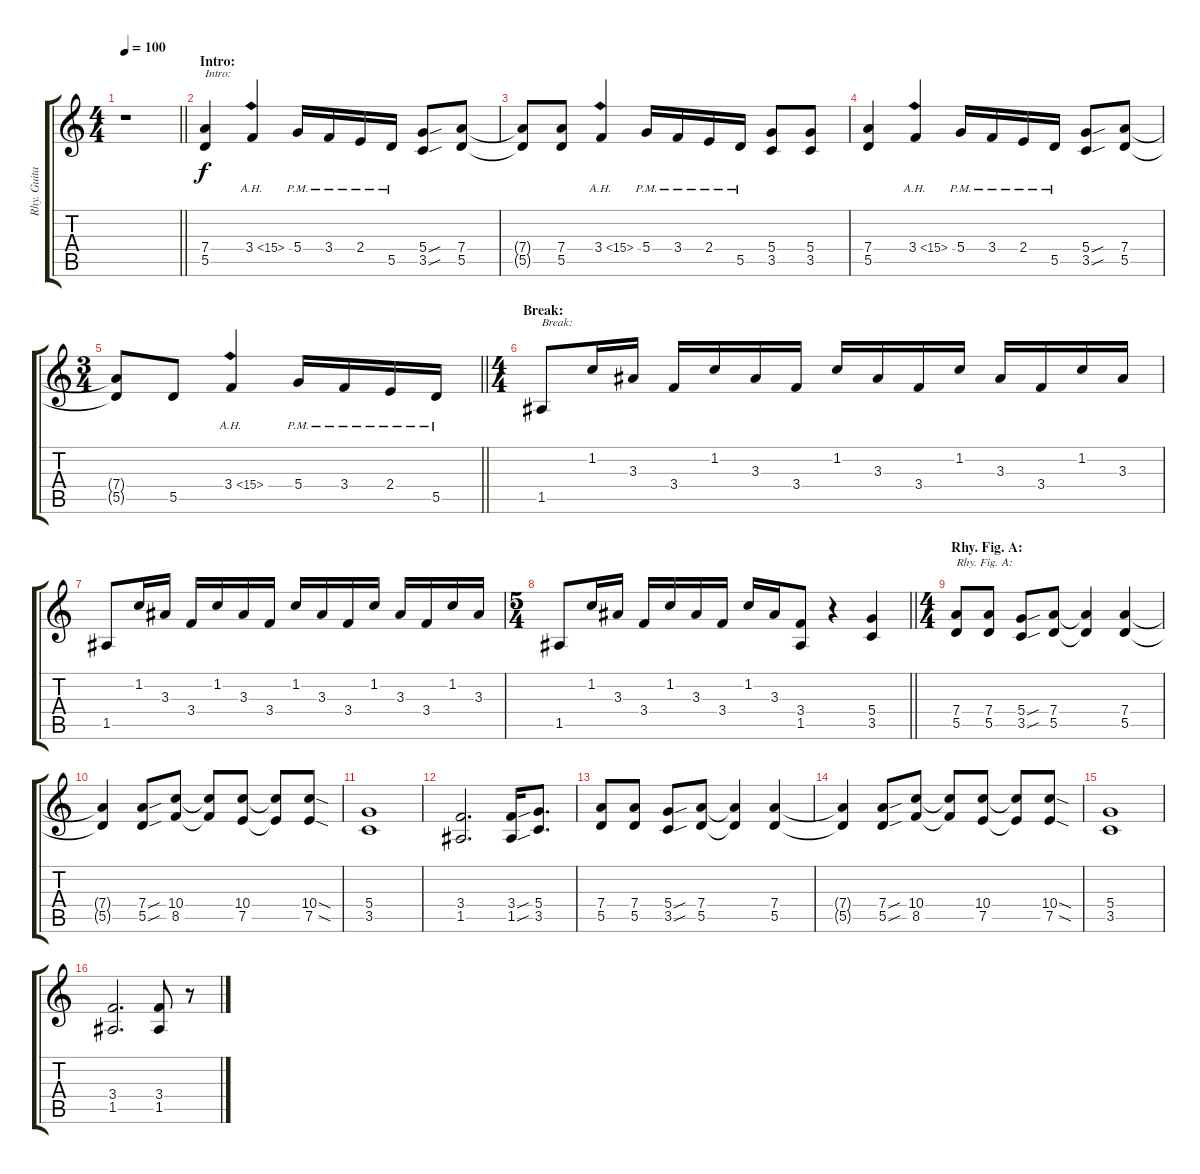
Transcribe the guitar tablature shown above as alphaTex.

\track ("Rhy. Guitar 1" "Rhy. Guita") {instrument distortionguitar}
\staff {score tabs}
\tuning (E4 B3 G3 D3 A2 E2) {hide}
\ts (4 4)
\tempo 100
\clef g2
\barLineRight lightlight
\ks c
r.1{dy f instrument distortionguitar} |
\section ("" "Intro:")
(7.4 5.5).4{txt "Intro:"} 3.4{ah 12}.4 5.4{pm}.16 3.4{pm}.16 2.4{pm}.16 5.5{pm}.16 (5.4{sou} 3.5{sou}).8 (7.4 5.5).8 |
(7.4{t} 5.5{t}).8 (7.4 5.5).8 3.4{ah 12}.4 5.4{pm}.16 3.4{pm}.16 2.4{pm}.16 5.5{pm}.16 (5.4 3.5).8 (5.4 3.5).8 |
(7.4 5.5).4 3.4{ah 12}.4 5.4{pm}.16 3.4{pm}.16 2.4{pm}.16 5.5{pm}.16 (5.4{sou} 3.5{sou}).8 (7.4 5.5).8 |
\ts (3 4)
\barLineRight lightlight
(7.4{t} 5.5{t}).8 5.5.8 3.4{ah 12}.4 5.4{pm}.16 3.4{pm}.16 2.4{pm}.16 5.5{pm}.16 |
\ts (4 4)
\section ("" "Break:")
1.5.8{txt "Break:"} 1.2.16 3.3.16 3.4.16 1.2.16 3.3.16 3.4.16 1.2.16 3.3.16 3.4.16 1.2.16 3.3.16 3.4.16 1.2.16 3.3.16 |
1.5.8 1.2.16 3.3.16 3.4.16 1.2.16 3.3.16 3.4.16 1.2.16 3.3.16 3.4.16 1.2.16 3.3.16 3.4.16 1.2.16 3.3.16 |
\ts (5 4)
\barLineRight lightlight
1.5.8 1.2.16 3.3.16 3.4.16 1.2.16 3.3.16 3.4.16 1.2.16 3.3.16 (3.4 1.5).8 r.4 (5.4 3.5).4 |
\ts (4 4)
\section ("" "Rhy. Fig. A:")
(7.4 5.5).8{txt "Rhy. Fig. A:"} (7.4 5.5).8 (5.4{sou} 3.5{sou}).8 (7.4 5.5).8 (7.4{t} 5.5{t}).4 (7.4 5.5).4 |
(7.4{t} 5.5{t}).4 (7.4{sou} 5.5{sou}).8 (10.4 8.5).8 (10.4{t} 8.5{t}).8 (10.4 7.5).8 (10.4{t} 7.5{t}).8 (10.4{sod} 7.5{sod}).8 |
(5.4 3.5).1 |
(3.4 1.5).2{d} (3.4{sou} 1.5{sou}).16 (5.4 3.5).8{d} |
(7.4 5.5).8 (7.4 5.5).8 (5.4{sou} 3.5{sou}).8 (7.4 5.5).8 (7.4{t} 5.5{t}).4 (7.4 5.5).4 |
(7.4{t} 5.5{t}).4 (7.4{sou} 5.5{sou}).8 (10.4 8.5).8 (10.4{t} 8.5{t}).8 (10.4 7.5).8 (10.4{t} 7.5{t}).8 (10.4{sod} 7.5{sod}).8 |
(5.4 3.5).1 |
(3.4 1.5).2{d} (3.4 1.5).8 r.8
